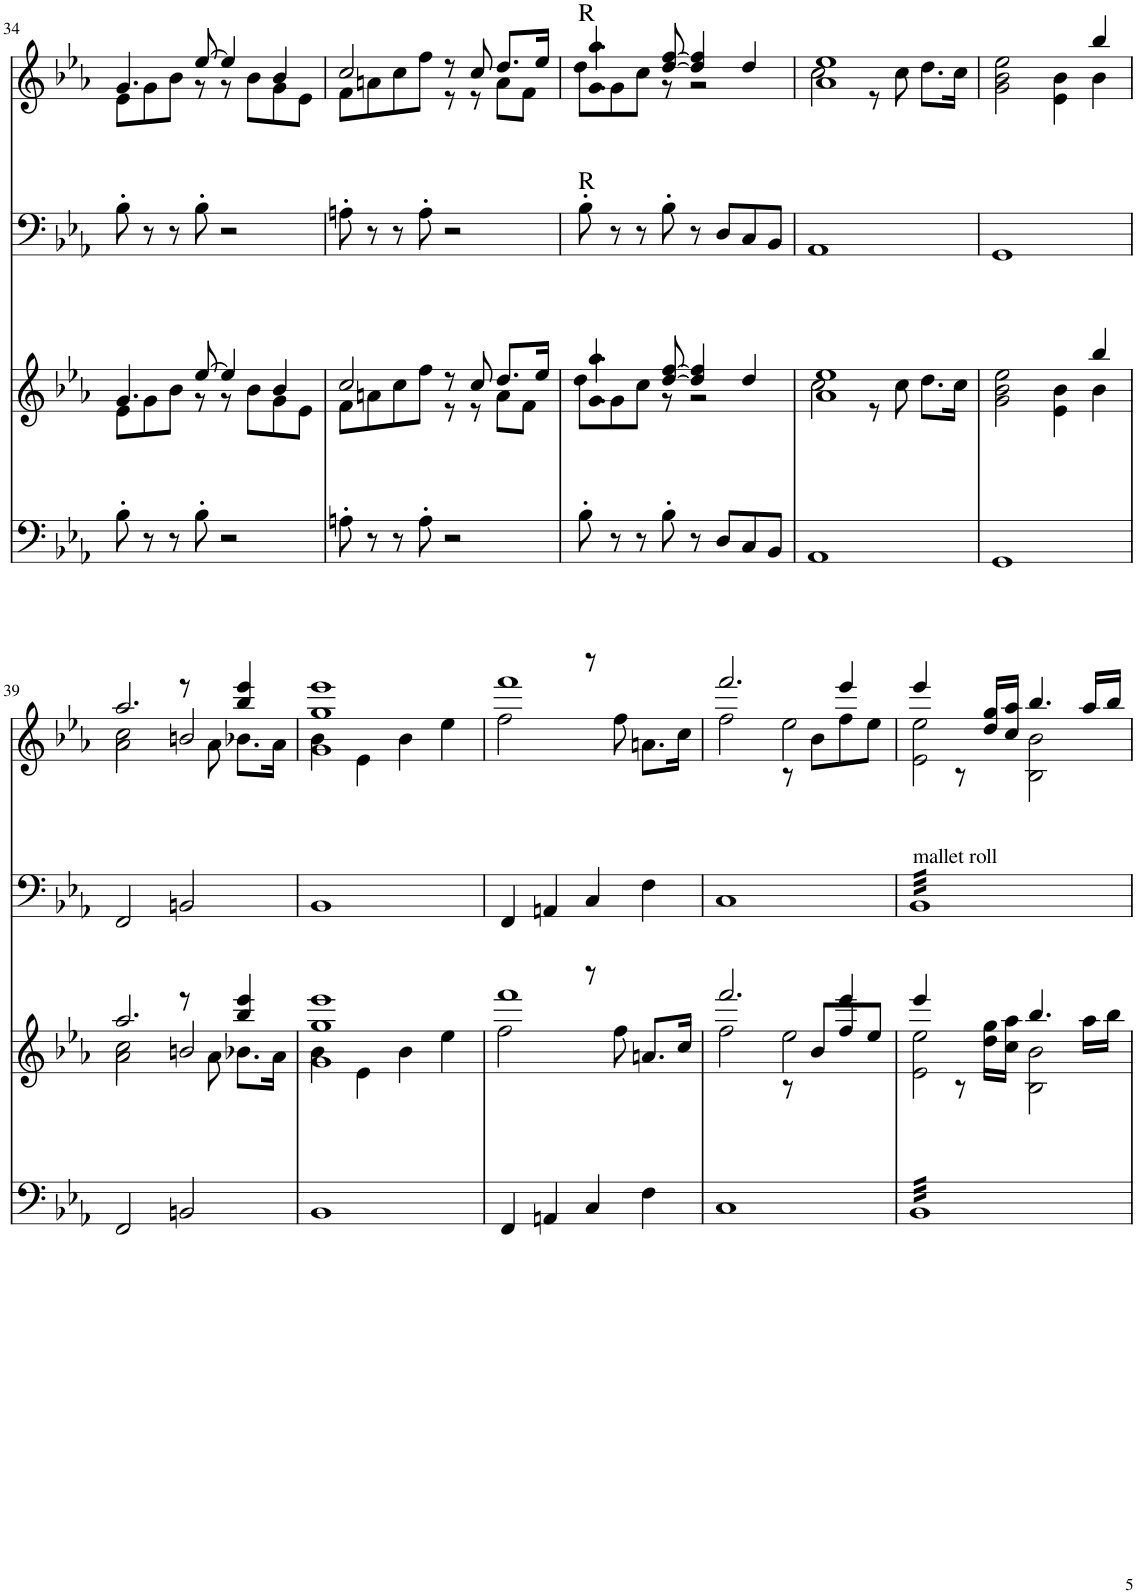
**kern	**kern	**kern	**kern
*part3	*part3	*part2	*part1
*staff4	*staff3	*staff2	*staff1
*I"Piano	*	*I"Low Hand Bells	*I"High Hand Bells
*I'Pno	*	*	*
!!LO:PB:g=z
*clefF4	*clefG2	*clefF4	*clefG2
*k[b-e-a-]	*k[b-e-a-]	*k[b-e-a-]	*k[b-e-a-]
*M4/4	*M4/4	*M4/4	*M4/4
=34	=34	=34	=34
*	*^	*	*^
8B-'\	4.g/	8e-\L	8B-'\	4.g/	8e-\L
8r	.	8g\	8r	.	8g\
8r	.	8b-\J	8r	.	8b-\J
8B-'\	[8ee-/	8r	8B-'\	[8ee-/	8r
2r	4ee-/]	8r	2r	4ee-/]	8r
.	.	8b-\L	.	.	8b-\L
.	4b-/	8g\	.	4b-/	8g\
.	.	8e-\J	.	.	8e-\J
=35	=35	=35	=35	=35	=35
8An'\	2cc/	8f\L	8An'\	2cc/	8f\L
8r	.	8an\	8r	.	8an\
8r	.	8cc\	8r	.	8cc\
8A'\	.	8ff\J	8A'\	.	8ff\J
2r	8r	8r	2r	8r	8r
.	8cc/	8r	.	8cc/	8r
.	8.dd/L	8a\L	.	8.dd/L	8a\L
.	.	8f\J	.	.	8f\J
.	16ee-/Jk	.	.	16ee-/Jk	.
=36	=36	=36	=36	=36	=36
!	!	!	!	!LO:TX:a:t=R	!
!	!	!	!LO:TX:a:t=R	!	!
8B-'\	4.cc/ 4.gg/	8ee-\L	8B-'\	4.cc/ 4.gg/	8ee-\L
8r	.	8g\	8r	.	8g\
8r	.	8cc\J	8r	.	8cc\J
8B-'\	[8dd/ [8ff/	8r	8B-'\	[8dd/ [8ff/	8r
8r	4dd/] 4ff/]	2r	8r	4dd/] 4ff/]	2r
8D/L	.	.	8D/L	.	.
8C/	4dd/	.	8C/	4dd/	.
8BB-/J	.	.	8BB-/J	.	.
=37	=37	=37	=37	=37	=37
1AA-	1a- 1ee-	2cc\	1AA-	1a- 1ee-	2cc\
.	.	8r	.	.	8r
.	.	8cc\	.	.	8cc\
.	.	8.dd\L	.	.	8.dd\L
.	.	16cc\Jk	.	.	16cc\Jk
=38	=38	=38	=38	=38	=38
1GG	2g\ 2b-\ 2ee-\	2ryy	1GG	2g\ 2b-\ 2ee-\	2ryy
.	4e-\ 4b-\	4ryy	.	4e-\ 4b-\	4ryy
.	4b-\	4bb-/	.	4b-\	4bb-/
!!LO:LB:g=z
=39	=39	=39	=39	=39	=39
*	*	*^	*	*	*^
2FF/	2cc\	2a-\	2.aa-/	2FF/	2cc\	2a-\	2.aa-/
2BBn/	2bn/	8r	.	2BBn/	2bn/	8r	.
.	.	8a-\	.	.	.	8a-\	.
.	.	8.b-X\L	4bb-/ 4eee-/	.	.	8.b-X\L	4bb-/ 4eee-/
.	.	16a-\Jk	.	.	.	16a-\Jk	.
=40	=40	=40	=40	=40	=40	=40	=40
1BB-	4b-\	1g	1gg 1eee-	1BB-	4b-\	1g	1gg 1eee-
.	4e-\	.	.	.	4e-\	.	.
.	4b-\	.	.	.	4b-\	.	.
.	4ee-\	.	.	.	4ee-\	.	.
*	*	*v	*v	*	*	*v	*v
=41	=41	=41	=41	=41	=41
4FF/	2ff\	1fff	4FF/	2ff\	1fff
4AAn/	.	.	4AAn/	.	.
4C/	8r	.	4C/	8r	.
.	8ff\	.	.	8ff\	.
4F\	8.an/L	.	4F\	8.an\L	.
.	16cc/Jk	.	.	16cc\Jk	.
=42	=42	=42	=42	=42	=42
*	*	*^	*	*	*^
1C	2ff\	2.fff/	2ryy	1C	2ff\	2.fff/	2ryy
.	2ee-\	.	8r	.	2ee-\	.	8r
.	.	.	8b-/L	.	.	.	8b-\L
.	.	4eee-/	8ff/	.	.	4eee-/	8ff\
.	.	.	8ee-/J	.	.	.	8ee-\J
=43	=43	=43	=43	=43	=43	=43	=43
!	!	!	!	!LO:TX:a:t=mallet roll	!	!	!
*	*	*v	*v	*	*	*v	*v
*tremolo	*	*	*	*	*
*	*	*	*tremolo	*	*
32BB-LLL	2e-\ 2ee-\	4eee-/	32BB-LLL	2e-\ 2ee-\	4eee-/
32BB-	.	.	32BB-	.	.
32BB-	.	.	32BB-	.	.
32BB-	.	.	32BB-	.	.
32BB-	.	.	32BB-	.	.
32BB-	.	.	32BB-	.	.
32BB-	.	.	32BB-	.	.
32BB-	.	.	32BB-	.	.
32BB-	.	8r	32BB-	.	8r
32BB-	.	.	32BB-	.	.
32BB-	.	.	32BB-	.	.
32BB-	.	.	32BB-	.	.
32BB-	.	16dd\ 16gg\LL	32BB-	.	16dd/ 16gg/LL
32BB-	.	.	32BB-	.	.
32BB-	.	16cc\ 16aa-\JJ	32BB-	.	16cc/ 16aa-/JJ
32BB-	.	.	32BB-	.	.
32BB-	2B-\ 2b-\	4.bb-/	32BB-	2B-\ 2b-\	4.bb-/
32BB-	.	.	32BB-	.	.
32BB-	.	.	32BB-	.	.
32BB-	.	.	32BB-	.	.
32BB-	.	.	32BB-	.	.
32BB-	.	.	32BB-	.	.
32BB-	.	.	32BB-	.	.
32BB-	.	.	32BB-	.	.
32BB-	.	.	32BB-	.	.
32BB-	.	.	32BB-	.	.
32BB-	.	.	32BB-	.	.
32BB-	.	.	32BB-	.	.
32BB-	.	16aa-\LL	32BB-	.	16aa-/LL
32BB-	.	.	32BB-	.	.
32BB-	.	16bb-\JJ	32BB-	.	16bb-/JJ
32BB-JJJ	.	.	32BB-JJJ	.	.
*	*	*	*Xtremolo	*	*
*Xtremolo	*	*	*	*	*
*	*v	*v	*	*v	*v
=	=	=	=
*-	*-	*-	*-
